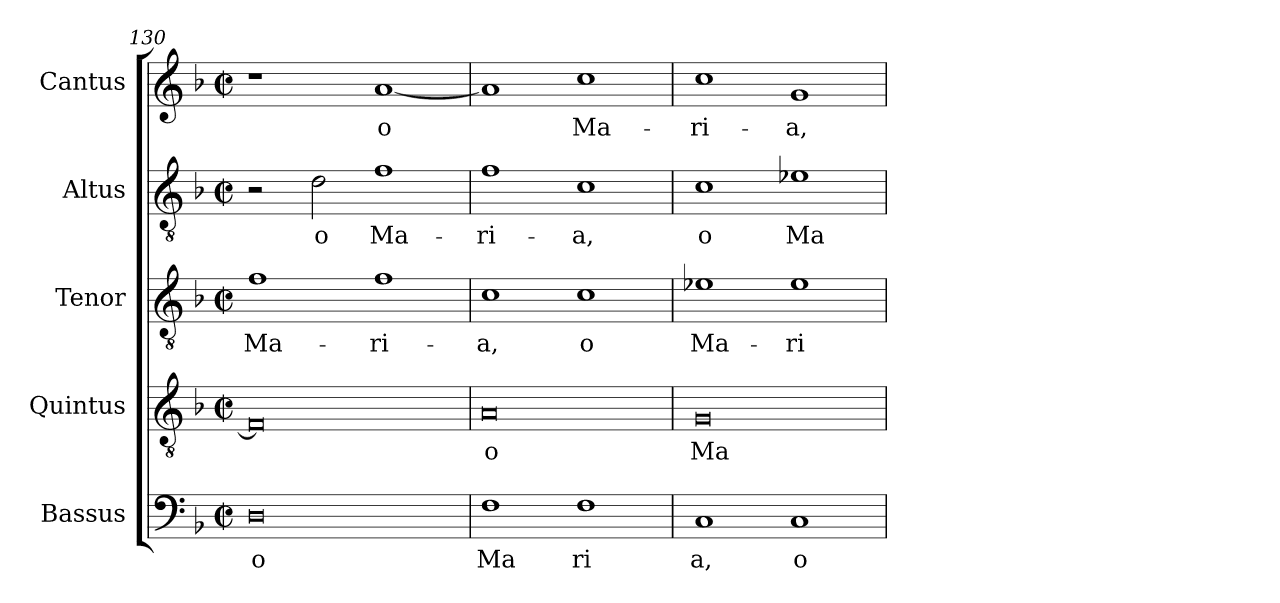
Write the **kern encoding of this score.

**kern	**text	**kern	**text	**kern	**text	**kern	**text	**kern	**text
*part5	*part5	*part4	*part4	*part3	*part3	*part2	*part2	*part1	*part1
*staff5	*staff5	*staff4	*staff4	*staff3	*staff3	*staff2	*staff2	*staff1	*staff1
*I"Bassus	*	*I"Quintus	*	*I"Tenor	*	*I"Altus	*	*I"Cantus	*
*clefF4	*	*clefGv2	*	*clefGv2	*	*clefGv2	*	*clefG2	*
*k[b-]	*	*k[b-]	*	*k[b-]	*	*k[b-]	*	*k[b-]	*
*F:	*	*F:	*	*F:	*	*F:	*	*F:	*
*M2/2	*	*M2/2	*	*M2/2	*	*M2/2	*	*M2/2	*
*met(c|)	*	*met(c|)	*	*met(c|)	*	*met(c|)	*	*met(c|)	*
=130	=130	=130	=130	=130	=130	=130	=130	=130	=130
!	!LO:LY:b:cj	!	!	!	!LO:LY:b:cj	!	!	!	!
0D	o	0F]	.	1f	Ma-	2r	.	1r	.
!	!	!	!	!	!	!	!LO:LY:b:cj	!	!
.	.	.	.	.	.	2d\	o	.	.
!	!	!	!	!	!LO:LY:b:cj	!	!LO:LY:b:cj	!	!LO:LY:b:rj
.	.	.	.	1f	-ri-	1f	Ma-	[<1a	o
=131	=131	=131	=131	=131	=131	=131	=131	=131	=131
!	!LO:LY:b:cj	!	!LO:LY:b:cj	!	!LO:LY:b:cj	!	!LO:LY:b:cj	!	!
1F	Ma	0A	o	1c	-a,	1f	-ri-	1a]	.
!	!LO:LY:b:cj	!	!	!	!LO:LY:b:cj	!	!LO:LY:b:cj	!	!LO:LY:b:cj
1F	ri	.	.	1c	o	1c	-a,	1cc	Ma-
=132	=132	=132	=132	=132	=132	=132	=132	=132	=132
!	!LO:LY:b:cj	!	!LO:LY:b:cj	!	!LO:LY:b:cj	!	!LO:LY:b:cj	!	!LO:LY:b:cj
1C	a,	0G	Ma-	1e-X	Ma-	1c	o	1cc	-ri-
!	!LO:LY:b:cj	!	!	!	!LO:LY:b:cj	!	!LO:LY:b:cj	!	!LO:LY:b:cj
1C	o	.	.	1e-	-ri-	1e-X	Ma-	1g	-a,
=	=	=	=	=	=	=	=	=	=
*-	*-	*-	*-	*-	*-	*-	*-	*-	*-
